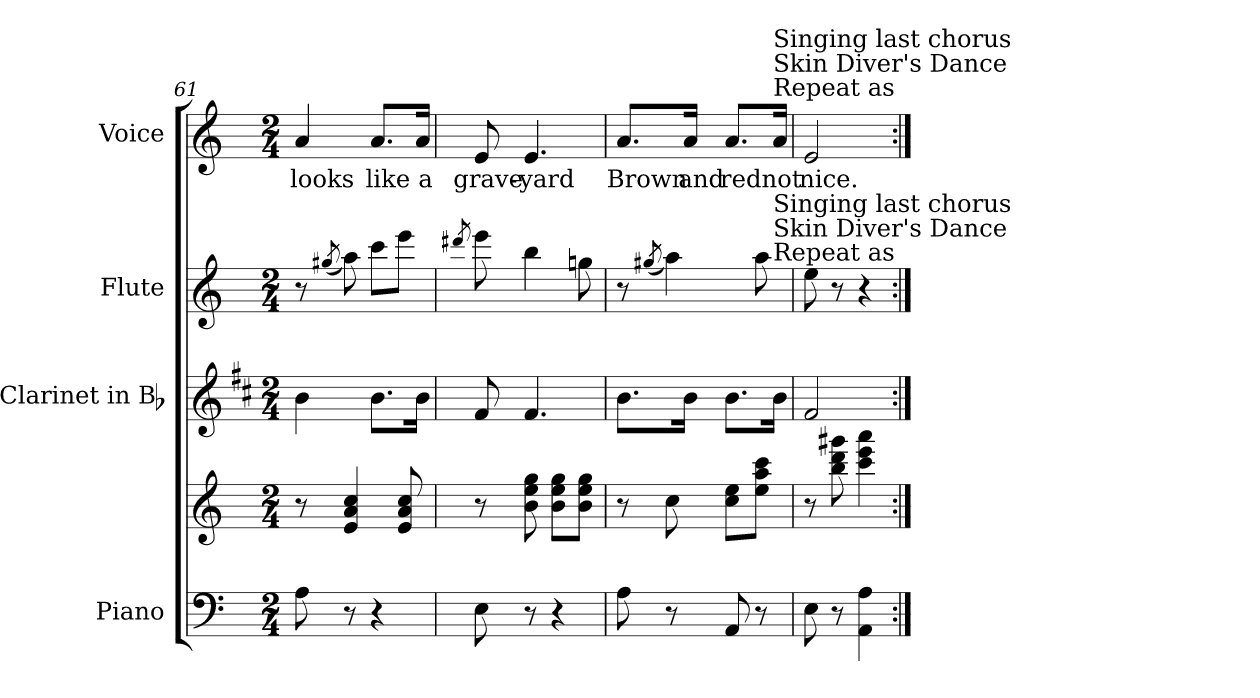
**kern	**kern	**kern	**kern	**kern	**text
*part4	*part4	*part3	*part2	*part1	*part1
*staff5	*staff4	*staff3	*staff2	*staff1	*staff1
*I"Piano	*	*I"Clarinet in Bb	*I"Flute	*I"Voice	*
*I'Pno.	*	*I'Cl.	*I'Fl.	*I'Voice	*
*clefF4	*clefG2	*clefG2	*clefG2	*clefG2	*
*	*	*ITrd1c2	*	*	*
*k[]	*k[]	*k[]	*k[]	*k[]	*
*C:	*C:	*C:	*C:	*C:	*
*M2/4	*M2/4	*M2/4	*M2/4	*M2/4	*
=61	=61	=61	=61	=61	=61
!	!	!	!	!	!LO:LY:b:color=#000000
8Ai\	8r	4ai\	8r	4ai/	looks
.	.	.	(8qgg#Xi/	.	.
8r	4ei/ 4ai 4cci	.	8aai\)	.	.
!	!	!	!	!	!LO:LY:b:color=#000000
4r	.	8.ai\L	8ccci\L	8.ai/L	like
.	8ei/ 8ai 8cci	.	8eeei\J	.	.
!	!	!	!	!	!LO:LY:b:color=#000000
.	.	16ai\Jk	.	16ai/Jk	a
=62	=62	=62	=62	=62	=62
.	.	.	8qddd#Xi/	.	.
!	!	!	!	!	!LO:LY:b:color=#000000
8Ei\	8r	8ei/	8eeei\	8ei/	grave-
!	!	!	!	!	!LO:LY:b:color=#000000
8r	8bi\ 8eei 8ggi	4.ei/	4bbi\	4.ei/	-yard
4r	8bi\ 8eei 8ggiL	.	.	.	.
.	8bi\ 8eei 8ggiJ	.	8ggni\	.	.
=63	=63	=63	=63	=63	=63
!	!	!	!	!	!LO:LY:b:color=#000000
*	*	*	*^	*	*
8Ai\	8r	8.ai\L	8r	4..ryy	8.ai/L	Brown
.	.	.	(8qgg#Xi/	.	.	.
8r	8cci\	.	4aai\)	.	.	.
!	!	!	!	!	!	!LO:LY:b:color=#000000
.	.	16ai\Jk	.	.	16ai/Jk	and
!	!	!	!	!	!	!LO:LY:b:color=#000000
8AAi/	8cci\ 8eeiL	8.ai\L	.	.	8.ai/L	red
8r	8eei\ 8aai 8ccciJ	.	8aai\	.	.	.
!	!	!	!	!	!LO:TX:a:t=Repeat as	!
!	!	!	!	!	!LO:TX:t=Skin Diver's Dance	!
!	!	!	!	!	!LO:TX:t=Singing last chorus	!
!	!	!	!	!LO:TX:a:t=Repeat as	!	!
!	!	!	!	!LO:TX:t=Skin Diver's Dance	!	!
!	!	!	!	!LO:TX:t=Singing last chorus	!	!
!	!	!	!	!	!	!LO:LY:b:color=#000000
.	.	16ai\Jk	.	16ryy	16ai/Jk	not
*	*	*	*v	*v	*	*
=64	=64	=64	=64	=64	=64
*	*	*	*^	*	*
!	!	!	!	!	!	!LO:LY:b:color=#000000
*	*	*	*v	*v	*	*
8Ei\	8r	2ei/	8eei\	2ei/	nice.
8r	8bbi\ 8dddi 8ggg#Xi	.	8r	.	.
4AAi\ 4Ai	4ccci\ 4eeei 4aaai	.	4r	.	.
=:|!	=:|!	=:|!	=:|!	=:|!	=:|!
*-	*-	*-	*-	*-	*-
